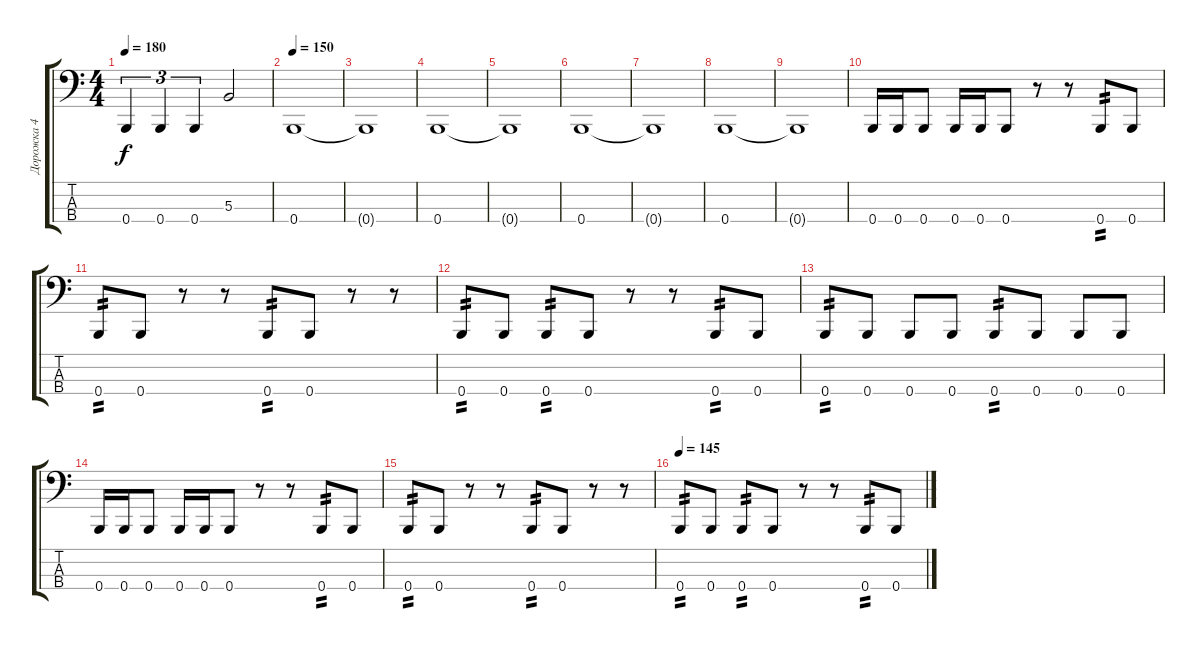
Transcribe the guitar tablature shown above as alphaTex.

\track ("Дорожка 4" "Дорожка 4") {instrument electricbassfinger}
\staff {score tabs}
\tuning (E2 B1 Gb1 B0) {hide}
\ts (4 4)
\tempo 180
\clef f4
\ks c
0.4.4{tu (3 2) dy f} 0.4.4{tu (3 2)} 0.4.4{tu (3 2)} 5.3.2 |
\tempo 150
0.4.1 |
0.4{t}.1 |
0.4.1 |
0.4{t}.1 |
0.4.1 |
0.4{t}.1 |
0.4.1 |
0.4{t}.1 |
0.4.16 0.4.16 0.4.8 0.4.16 0.4.16 0.4.8 r.8 r.8 0.4.8{tp 2} 0.4.8 |
0.4.8{tp 2} 0.4.8 r.8 r.8 0.4.8{tp 2} 0.4.8 r.8 r.8 |
0.4.8{tp 2} 0.4.8 0.4.8{tp 2} 0.4.8 r.8 r.8 0.4.8{tp 2} 0.4.8 |
0.4.8{tp 2} 0.4.8 0.4.8 0.4.8 0.4.8{tp 2} 0.4.8 0.4.8 0.4.8 |
0.4.16 0.4.16 0.4.8 0.4.16 0.4.16 0.4.8 r.8 r.8 0.4.8{tp 2} 0.4.8 |
0.4.8{tp 2} 0.4.8 r.8 r.8 0.4.8{tp 2} 0.4.8 r.8 r.8 |
\tempo 145
0.4.8{tp 2} 0.4.8 0.4.8{tp 2} 0.4.8 r.8 r.8 0.4.8{tp 2} 0.4.8
